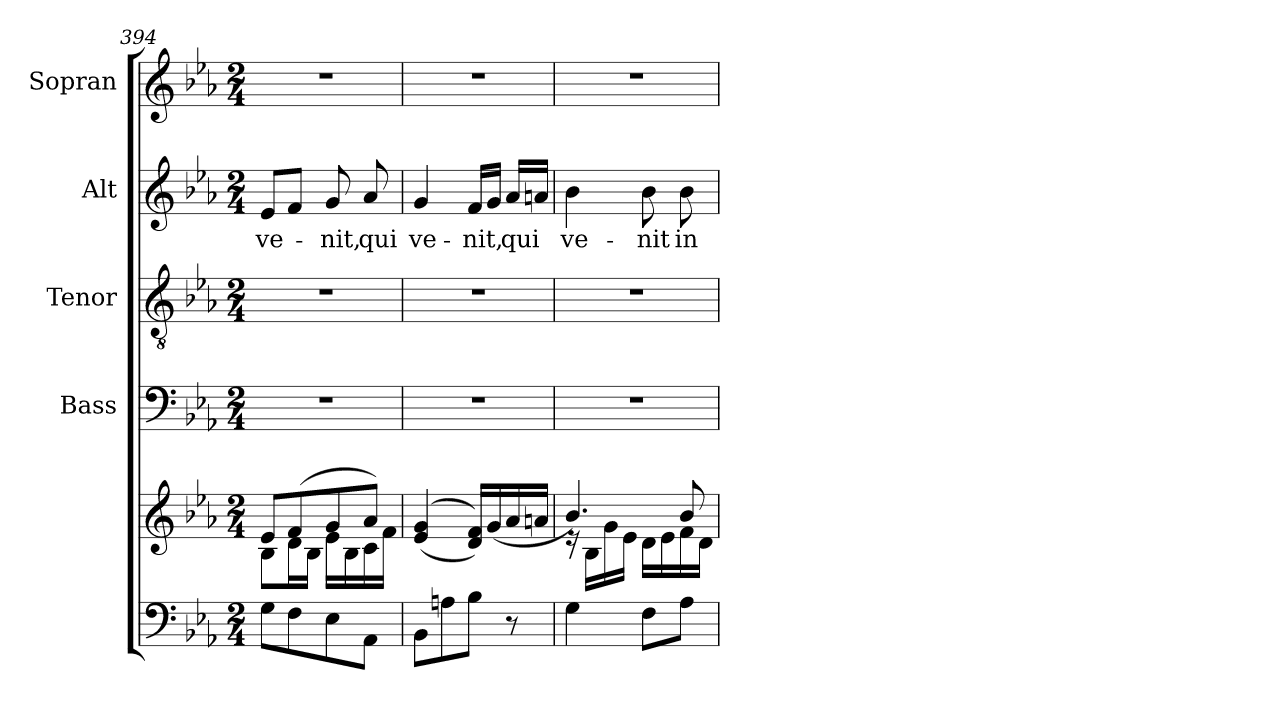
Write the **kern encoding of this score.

**kern	**kern	**kern	**kern	**kern	**text	**kern
*part5	*part5	*part4	*part3	*part2	*part2	*part1
*staff6	*staff5	*staff4	*staff3	*staff2	*staff2	*staff1
*	*	*I"Bass	*I"Tenor	*I"Alt	*	*I"Sopran
*	*	*I'B.	*I'T.	*I'A.	*	*I'S.
*clefF4	*clefG2	*clefF4	*clefGv2	*clefG2	*	*clefG2
*k[b-e-a-]	*k[b-e-a-]	*k[b-e-a-]	*k[b-e-a-]	*k[b-e-a-]	*	*k[b-e-a-]
*E-:	*E-:	*E-:	*E-:	*E-:	*	*E-:
*M2/4	*M2/4	*M2/4	*M2/4	*M2/4	*	*M2/4
=394	=394	=394	=394	=394	=394	=394
*	*^	*	*	*	*	*
!	!	!	!	!	!	!LO:LY:b	!
8G\L	8e-/L	8B-\L	2r	2r	8e-/L	ve-	2r
8F\	(>8f/	16d\L	.	.	8f/J	.	.
.	.	16B-\JJ	.	.	.	.	.
!	!	!	!	!	!	!LO:LY:b	!
8E-\	8g/	16e-\LL	.	.	8g/	-nit,	.
.	.	16B-\	.	.	.	.	.
!	!	!	!	!	!	!LO:LY:b	!
8AA-\J	8a-/J)	16c\	.	.	8a-/	qui	.
.	.	16f\JJ	.	.	.	.	.
=395	=395	=395	=395	=395	=395	=395	=395
!	!	!	!	!	!	!LO:LY:b	!
*	*v	*v	*	*	*	*	*
8BB-\L	((<4e-/ 4g/	2r	2r	4g/	ve-	2r
8An\	.	.	.	.	.	.
!	!	!	!	!	!LO:LY:b	!
8B-\J	16d/ 16f/LL))	.	.	16f/LL	-nit,	.
.	(>16g/	.	.	16g/JJ	.	.
!	!	!	!	!	!LO:LY:b	!
8r	16a-/	.	.	16a-/LL	qui	.
.	16an/JJ	.	.	16an/JJ	.	.
=396	=396	=396	=396	=396	=396	=396
*	*^	*	*	*	*	*
!	!	!	!	!	!	!LO:LY:b	!
4G\	4.b-/)	16re	2r	2r	4b-\	ve-	2r
.	.	16B-\LL	.	.	.	.	.
.	.	16g\	.	.	.	.	.
.	.	16e-\JJ	.	.	.	.	.
!	!	!	!	!	!	!LO:LY:b	!
8F\L	.	16d\LL	.	.	8b-\	-nit	.
.	.	16e-\	.	.	.	.	.
!	!	!	!	!	!	!LO:LY:b	!
8A-\J	8b-/	16f\	.	.	8b-\	in	.
.	.	16d\JJ	.	.	.	.	.
*	*v	*v	*	*	*	*	*
=	=	=	=	=	=	=
*-	*-	*-	*-	*-	*-	*-
